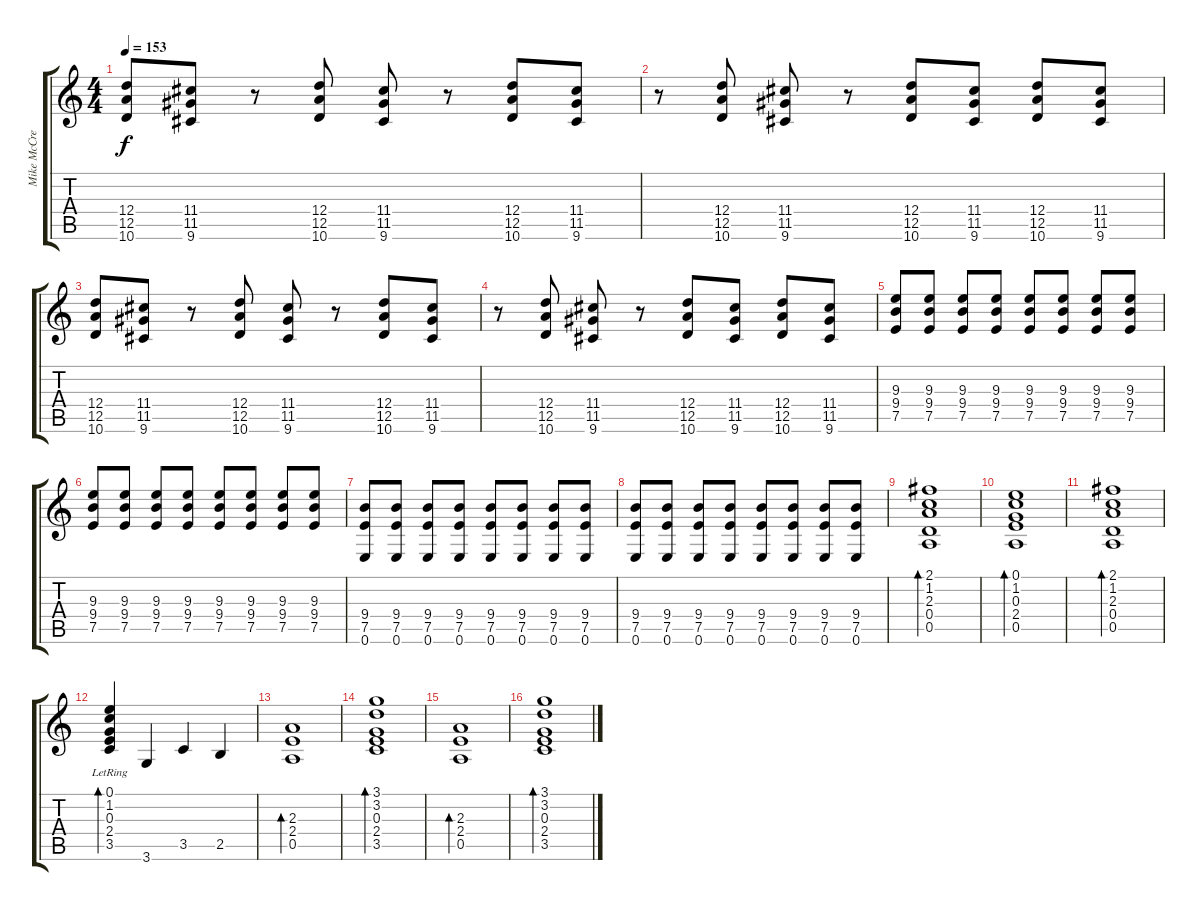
\track ("Mike McCready" "Mike McCre") {instrument distortionguitar}
\staff {score tabs}
\tuning (E4 B3 G3 D3 A2 E2) {hide}
\ts (4 4)
\tempo 153
\clef g2
\ks c
(12.4 12.5 10.6).8{dy f} (11.4 11.5 9.6).8 r.8 (12.4 12.5 10.6).8 (11.4 11.5 9.6).8 r.8 (12.4 12.5 10.6).8 (11.4 11.5 9.6).8 |
r.8 (12.4 12.5 10.6).8 (11.4 11.5 9.6).8 r.8 (12.4 12.5 10.6).8 (11.4 11.5 9.6).8 (12.4 12.5 10.6).8 (11.4 11.5 9.6).8 |
(12.4 12.5 10.6).8 (11.4 11.5 9.6).8 r.8 (12.4 12.5 10.6).8 (11.4 11.5 9.6).8 r.8 (12.4 12.5 10.6).8 (11.4 11.5 9.6).8 |
r.8 (12.4 12.5 10.6).8 (11.4 11.5 9.6).8 r.8 (12.4 12.5 10.6).8 (11.4 11.5 9.6).8 (12.4 12.5 10.6).8 (11.4 11.5 9.6).8 |
(9.3 9.4 7.5).8 (9.3 9.4 7.5).8 (9.3 9.4 7.5).8 (9.3 9.4 7.5).8 (9.3 9.4 7.5).8 (9.3 9.4 7.5).8 (9.3 9.4 7.5).8 (9.3 9.4 7.5).8 |
(9.3 9.4 7.5).8 (9.3 9.4 7.5).8 (9.3 9.4 7.5).8 (9.3 9.4 7.5).8 (9.3 9.4 7.5).8 (9.3 9.4 7.5).8 (9.3 9.4 7.5).8 (9.3 9.4 7.5).8 |
(9.4 7.5 0.6).8 (9.4 7.5 0.6).8 (9.4 7.5 0.6).8 (9.4 7.5 0.6).8 (9.4 7.5 0.6).8 (9.4 7.5 0.6).8 (9.4 7.5 0.6).8 (9.4 7.5 0.6).8 |
(9.4 7.5 0.6).8 (9.4 7.5 0.6).8 (9.4 7.5 0.6).8 (9.4 7.5 0.6).8 (9.4 7.5 0.6).8 (9.4 7.5 0.6).8 (9.4 7.5 0.6).8 (9.4 7.5 0.6).8 |
(2.1 1.2 2.3 0.4 0.5).1{bd 120} |
(0.1 1.2 0.3 2.4 0.5).1{bd 120} |
(2.1 1.2 2.3 0.4 0.5).1{bd 120} |
(0.1{lr} 1.2{lr} 0.3{lr} 2.4{lr} 3.5{lr}).4{bd 120} 3.6.4 3.5.4 2.5.4 |
(2.3 2.4 0.5).1{bd 120} |
(3.1 3.2 0.3 2.4 3.5).1{bd 120} |
(2.3 2.4 0.5).1{bd 120} |
(3.1 3.2 0.3 2.4 3.5).1{bd 120}
